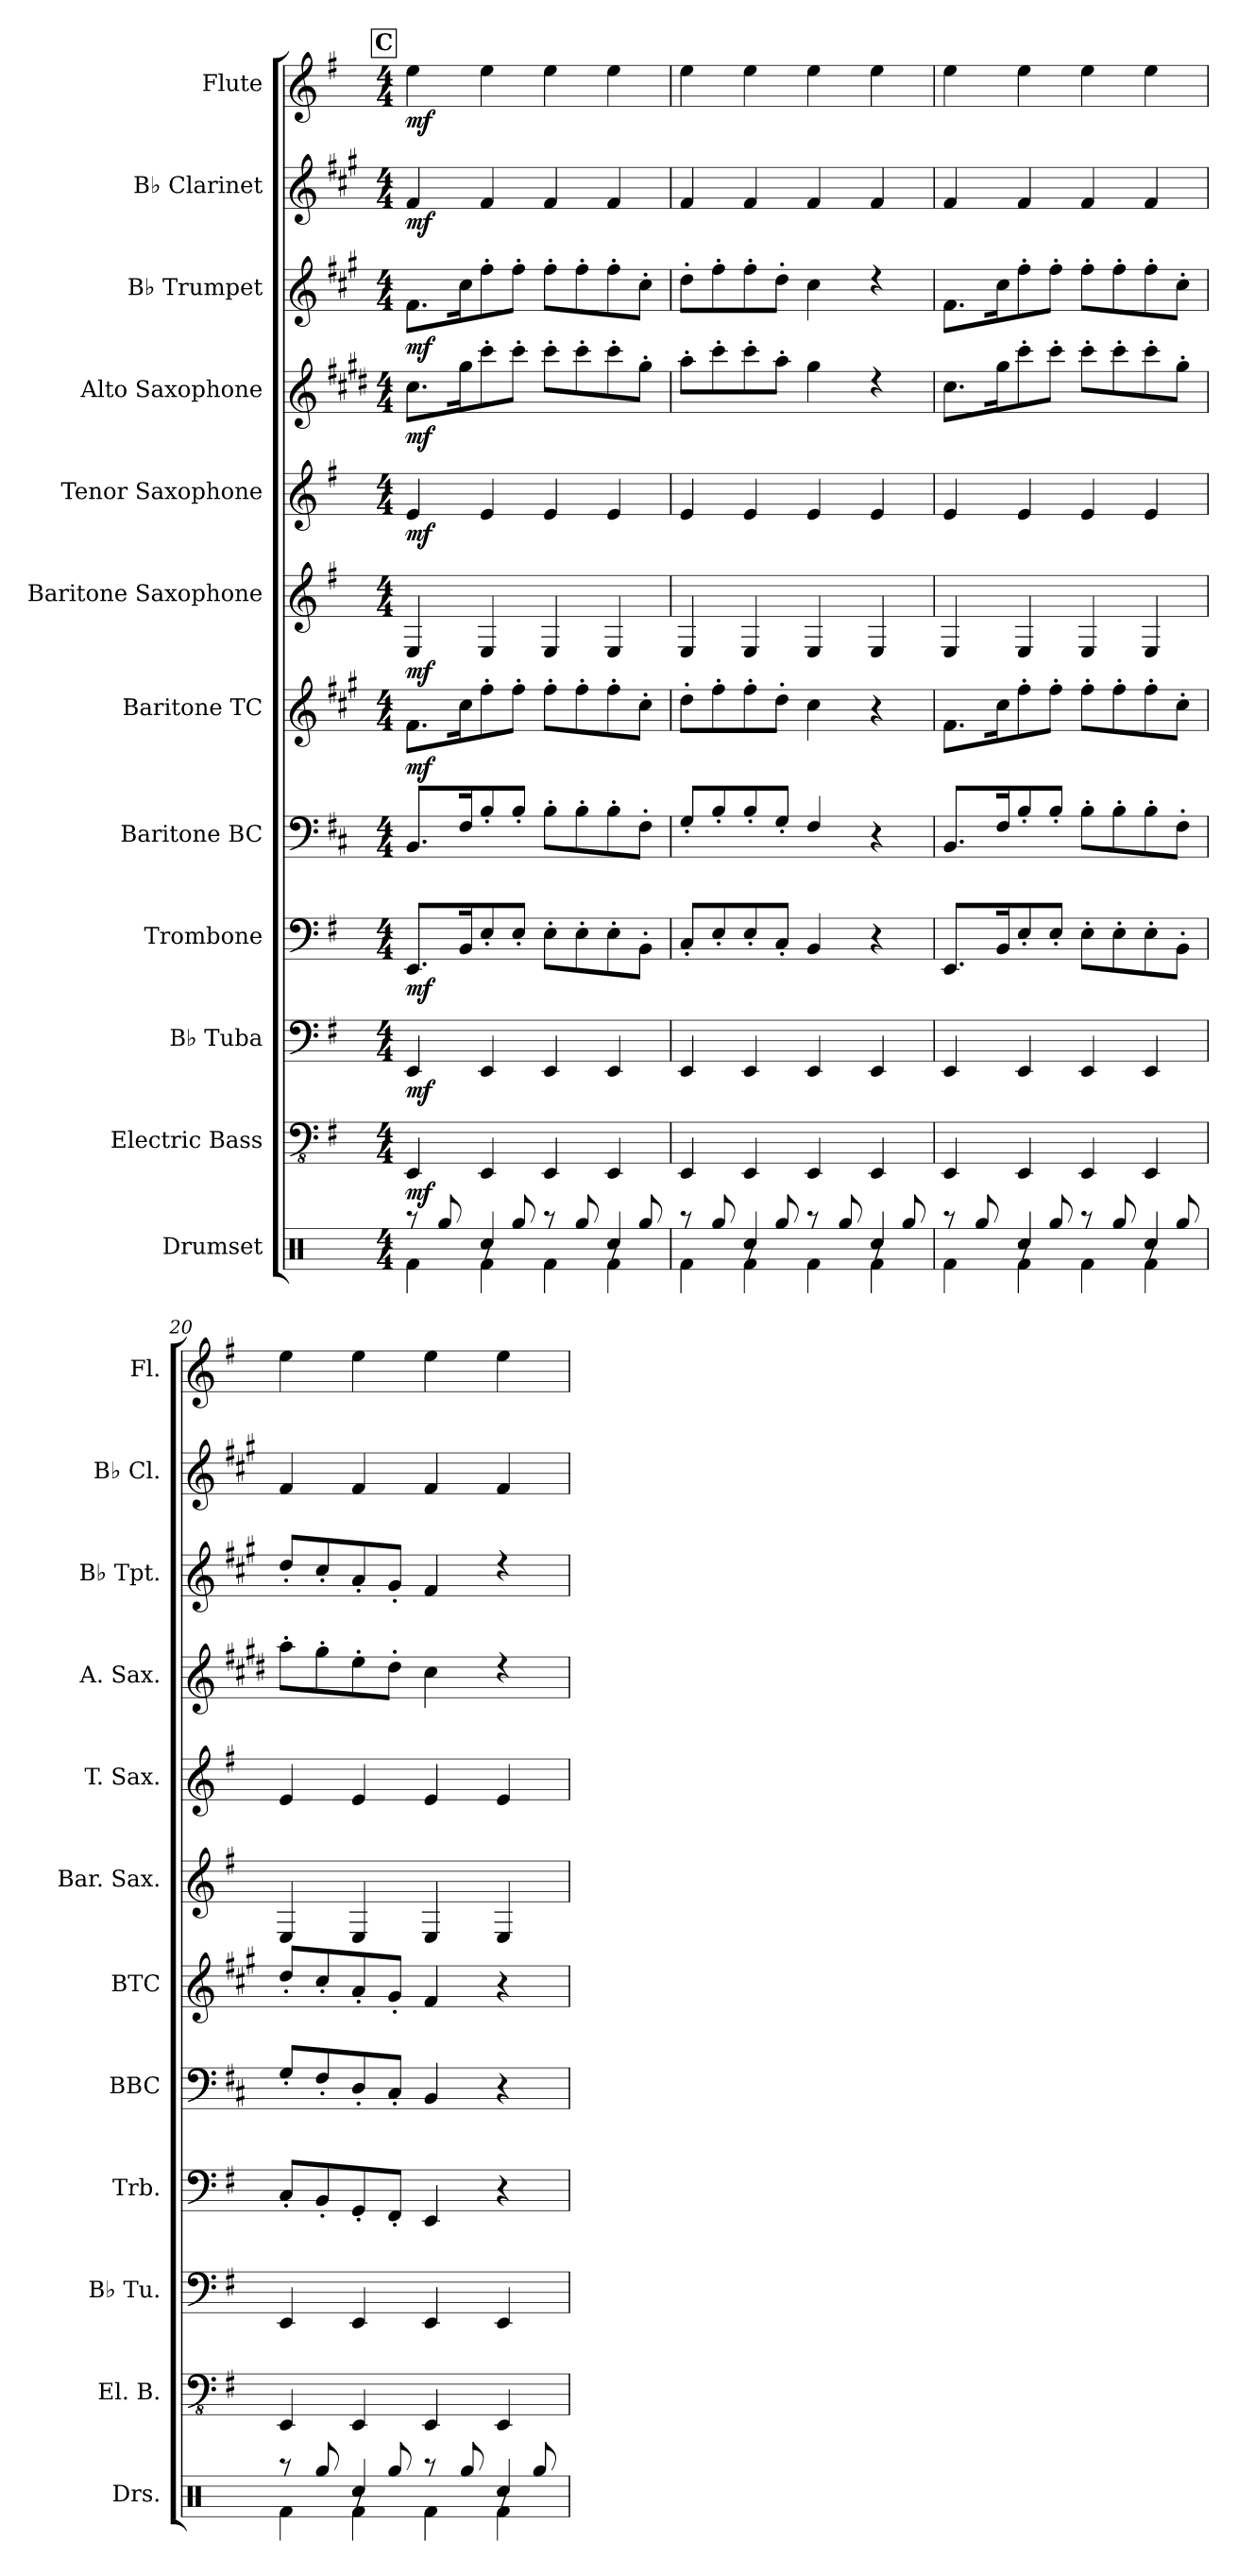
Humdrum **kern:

**kern	**kern	**dynam	**kern	**dynam	**kern	**dynam	**kern	**kern	**dynam	**kern	**dynam	**kern	**dynam	**kern	**dynam	**kern	**dynam	**kern	**dynam	**kern	**dynam
*part12	*part11	*part11	*part10	*part10	*part9	*part9	*part8	*part7	*part7	*part6	*part6	*part5	*part5	*part4	*part4	*part3	*part3	*part2	*part2	*part1	*part1
*staff12	*staff11	*staff11	*staff10	*staff10	*staff9	*staff9	*staff8	*staff7	*staff7	*staff6	*staff6	*staff5	*staff5	*staff4	*staff4	*staff3	*staff3	*staff2	*staff2	*staff1	*staff1
*I"Drumset	*I"Electric Bass	*	*I"B♭ Tuba	*	*I"Trombone	*	*I"Baritone BC	*I"Baritone TC	*	*I"Baritone Saxophone	*	*I"Tenor Saxophone	*	*I"Alto Saxophone	*	*I"B♭ Trumpet	*	*I"B♭ Clarinet	*	*I"Flute	*
*I'Drs.	*I'El. B.	*	*I'B♭ Tu.	*	*I'Trb.	*	*I'BBC	*I'BTC	*	*I'Bar. Sax.	*	*I'T. Sax.	*	*I'A. Sax.	*	*I'B♭ Tpt.	*	*I'B♭ Cl.	*	*I'Fl.	*
!!LO:PB:g=z
*clefX	*clefFv4	*	*clefF4	*	*clefF4	*	*clefF4	*clefG2	*	*clefG2	*	*clefG2	*	*clefG2	*	*clefG2	*	*clefG2	*	*clefG2	*
*	*	*	*	*	*	*	*ITrd4c7	*ITrd1c2	*	*ITrd12c21	*	*ITrd8c14	*	*ITrd5c9	*	*ITrd1c2	*	*ITrd1c2	*	*	*
*k[]	*k[f#]	*	*k[f#]	*	*k[f#]	*	*k[f#]	*k[f#]	*	*k[f#]	*	*k[f#]	*	*k[f#]	*	*k[f#]	*	*k[f#]	*	*k[f#]	*
*	*G:	*	*G:	*	*G:	*	*G:	*G:	*	*G:	*	*G:	*	*G:	*	*G:	*	*G:	*	*G:	*
*M4/4	*M4/4	*	*M4/4	*	*M4/4	*	*M4/4	*M4/4	*	*M4/4	*	*M4/4	*	*M4/4	*	*M4/4	*	*M4/4	*	*M4/4	*
!!LO:REH:place=s1:a:B:fs=14:t=C
=17	=17	=17	=17	=17	=17	=17	=17	=17	=17	=17	=17	=17	=17	=17	=17	=17	=17	=17	=17	=17	=17
*^	*	*	*	*	*	*	*	*	*	*	*	*	*	*	*	*	*	*	*	*	*
*	*^	*	*	*	*	*	*	*	*	*	*	*	*	*	*	*	*	*	*	*	*	*
!	!	!	!	!LO:DY:b	!	!LO:DY:b	!	!LO:DY:b	!	!	!LO:DY:b	!	!LO:DY:b	!	!LO:DY:b	!	!LO:DY:b	!	!LO:DY:b	!	!LO:DY:b	!	!LO:DY:b
8r	4Rf\	4ryy	4EEE/	mf	4EE/	mf	8.EE/L	mf	8.EE/L	8.e\L	mf	4EE/	mf	4E/	mf	8.e\L	mf	8.e\L	mf	4e/	mf	4ee\	mf
8Rgg/	.	.	.	.	.	.	.	.	.	.	.	.	.	.	.	.	.	.	.	.	.	.	.
.	.	.	.	.	.	.	16BB/K	.	16BB/K	16b\K	.	.	.	.	.	16b\K	.	16b\K	.	.	.	.	.
8r	4Rf\	4Rcc/	4EEE/	.	4EE/	.	8E'/	.	8E'/	8ee'\	.	4EE/	.	4E/	.	8ee'\	.	8ee'\	.	4e/	.	4ee\	.
8Rgg/	.	.	.	.	.	.	8E'/J	.	8E'/J	8ee'\J	.	.	.	.	.	8ee'\J	.	8ee'\J	.	.	.	.	.
8r	4Rf\	4ryy	4EEE/	.	4EE/	.	8E'\L	.	8E'\L	8ee'\L	.	4EE/	.	4E/	.	8ee'\L	.	8ee'\L	.	4e/	.	4ee\	.
8Rgg/	.	.	.	.	.	.	8E'\	.	8E'\	8ee'\	.	.	.	.	.	8ee'\	.	8ee'\	.	.	.	.	.
8r	4Rf\	4Rcc/	4EEE/	.	4EE/	.	8E'\	.	8E'\	8ee'\	.	4EE/	.	4E/	.	8ee'\	.	8ee'\	.	4e/	.	4ee\	.
8Rgg/	.	.	.	.	.	.	8BB'\J	.	8BB'\J	8b'\J	.	.	.	.	.	8b'\J	.	8b'\J	.	.	.	.	.
=18	=18	=18	=18	=18	=18	=18	=18	=18	=18	=18	=18	=18	=18	=18	=18	=18	=18	=18	=18	=18	=18	=18	=18
8r	4Rf\	4ryy	4EEE/	.	4EE/	.	8C'/L	.	8C'/L	8cc'\L	.	4EE/	.	4E/	.	8cc'\L	.	8cc'\L	.	4e/	.	4ee\	.
8Rgg/	.	.	.	.	.	.	8E'/	.	8E'/	8ee'\	.	.	.	.	.	8ee'\	.	8ee'\	.	.	.	.	.
8r	4Rf\	4Rcc/	4EEE/	.	4EE/	.	8E'/	.	8E'/	8ee'\	.	4EE/	.	4E/	.	8ee'\	.	8ee'\	.	4e/	.	4ee\	.
8Rgg/	.	.	.	.	.	.	8C'/J	.	8C'/J	8cc'\J	.	.	.	.	.	8cc'\J	.	8cc'\J	.	.	.	.	.
8r	4Rf\	4ryy	4EEE/	.	4EE/	.	4BB/	.	4BB/	4b\	.	4EE/	.	4E/	.	4b\	.	4b\	.	4e/	.	4ee\	.
8Rgg/	.	.	.	.	.	.	.	.	.	.	.	.	.	.	.	.	.	.	.	.	.	.	.
8r	4Rf\	4Rcc/	4EEE/	.	4EE/	.	4r	.	4r	4r	.	4EE/	.	4E/	.	4rdd	.	4rdd	.	4e/	.	4ee\	.
8Rgg/	.	.	.	.	.	.	.	.	.	.	.	.	.	.	.	.	.	.	.	.	.	.	.
=19	=19	=19	=19	=19	=19	=19	=19	=19	=19	=19	=19	=19	=19	=19	=19	=19	=19	=19	=19	=19	=19	=19	=19
8r	4Rf\	4ryy	4EEE/	.	4EE/	.	8.EE/L	.	8.EE/L	8.e\L	.	4EE/	.	4E/	.	8.e\L	.	8.e\L	.	4e/	.	4ee\	.
8Rgg/	.	.	.	.	.	.	.	.	.	.	.	.	.	.	.	.	.	.	.	.	.	.	.
.	.	.	.	.	.	.	16BB/K	.	16BB/K	16b\K	.	.	.	.	.	16b\K	.	16b\K	.	.	.	.	.
8r	4Rf\	4Rcc/	4EEE/	.	4EE/	.	8E'/	.	8E'/	8ee'\	.	4EE/	.	4E/	.	8ee'\	.	8ee'\	.	4e/	.	4ee\	.
8Rgg/	.	.	.	.	.	.	8E'/J	.	8E'/J	8ee'\J	.	.	.	.	.	8ee'\J	.	8ee'\J	.	.	.	.	.
8r	4Rf\	4ryy	4EEE/	.	4EE/	.	8E'\L	.	8E'\L	8ee'\L	.	4EE/	.	4E/	.	8ee'\L	.	8ee'\L	.	4e/	.	4ee\	.
8Rgg/	.	.	.	.	.	.	8E'\	.	8E'\	8ee'\	.	.	.	.	.	8ee'\	.	8ee'\	.	.	.	.	.
8r	4Rf\	4Rcc/	4EEE/	.	4EE/	.	8E'\	.	8E'\	8ee'\	.	4EE/	.	4E/	.	8ee'\	.	8ee'\	.	4e/	.	4ee\	.
8Rgg/	.	.	.	.	.	.	8BB'\J	.	8BB'\J	8b'\J	.	.	.	.	.	8b'\J	.	8b'\J	.	.	.	.	.
!!LO:PB:g=z
=20	=20	=20	=20	=20	=20	=20	=20	=20	=20	=20	=20	=20	=20	=20	=20	=20	=20	=20	=20	=20	=20	=20	=20
8r	4Rf\	4ryy	4EEE/	.	4EE/	.	8C'/L	.	8C'/L	8cc'/L	.	4EE/	.	4E/	.	8cc'\L	.	8cc'/L	.	4e/	.	4ee\	.
8Rgg/	.	.	.	.	.	.	8BB'/	.	8BB'/	8b'/	.	.	.	.	.	8b'\	.	8b'/	.	.	.	.	.
8r	4Rf\	4Rcc/	4EEE/	.	4EE/	.	8GG'/	.	8GG'/	8g'/	.	4EE/	.	4E/	.	8g'\	.	8g'/	.	4e/	.	4ee\	.
8Rgg/	.	.	.	.	.	.	8FF#'/J	.	8FF#'/J	8f#'/J	.	.	.	.	.	8f#'\J	.	8f#'/J	.	.	.	.	.
8r	4Rf\	4ryy	4EEE/	.	4EE/	.	4EE/	.	4EE/	4e/	.	4EE/	.	4E/	.	4e\	.	4e/	.	4e/	.	4ee\	.
8Rgg/	.	.	.	.	.	.	.	.	.	.	.	.	.	.	.	.	.	.	.	.	.	.	.
8r	4Rf\	4Rcc/	4EEE/	.	4EE/	.	4r	.	4r	4r	.	4EE/	.	4E/	.	4rdd	.	4rdd	.	4e/	.	4ee\	.
8Rgg/	.	.	.	.	.	.	.	.	.	.	.	.	.	.	.	.	.	.	.	.	.	.	.
*v	*v	*v	*	*	*	*	*	*	*	*	*	*	*	*	*	*	*	*	*	*	*	*	*
=	=	=	=	=	=	=	=	=	=	=	=	=	=	=	=	=	=	=	=	=	=
*-	*-	*-	*-	*-	*-	*-	*-	*-	*-	*-	*-	*-	*-	*-	*-	*-	*-	*-	*-	*-	*-
